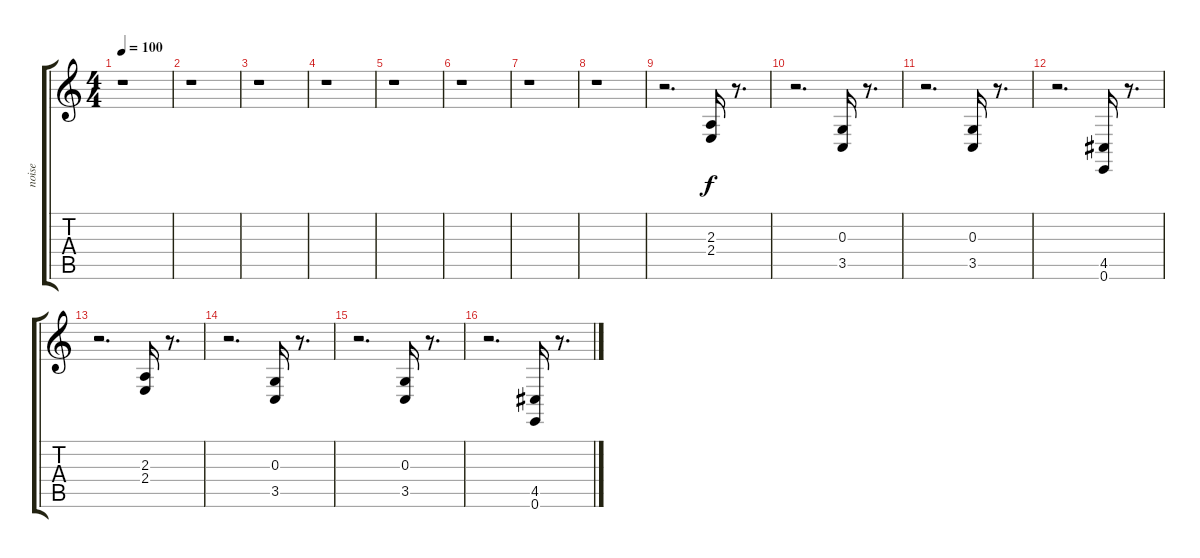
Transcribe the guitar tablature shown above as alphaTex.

\track ("noise" "noise") {instrument guitarfretnoise}
\staff {score tabs}
\tuning (E4 B3 G3 D3 A2 E2) {hide}
\ts (4 4)
\tempo 100
\clef g2
\ks c
r.1{dy f} |
r.1 |
r.1 |
r.1 |
r.1 |
r.1 |
r.1 |
r.1 |
r.2{d} (2.3 2.4).16 r.8{d} |
r.2{d} (0.3 3.5).16 r.8{d} |
r.2{d} (0.3 3.5).16 r.8{d} |
r.2{d} (4.5 0.6).16 r.8{d} |
r.2{d} (2.3 2.4).16 r.8{d} |
r.2{d} (0.3 3.5).16 r.8{d} |
r.2{d} (0.3 3.5).16 r.8{d} |
r.2{d} (4.5 0.6).16 r.8{d}
